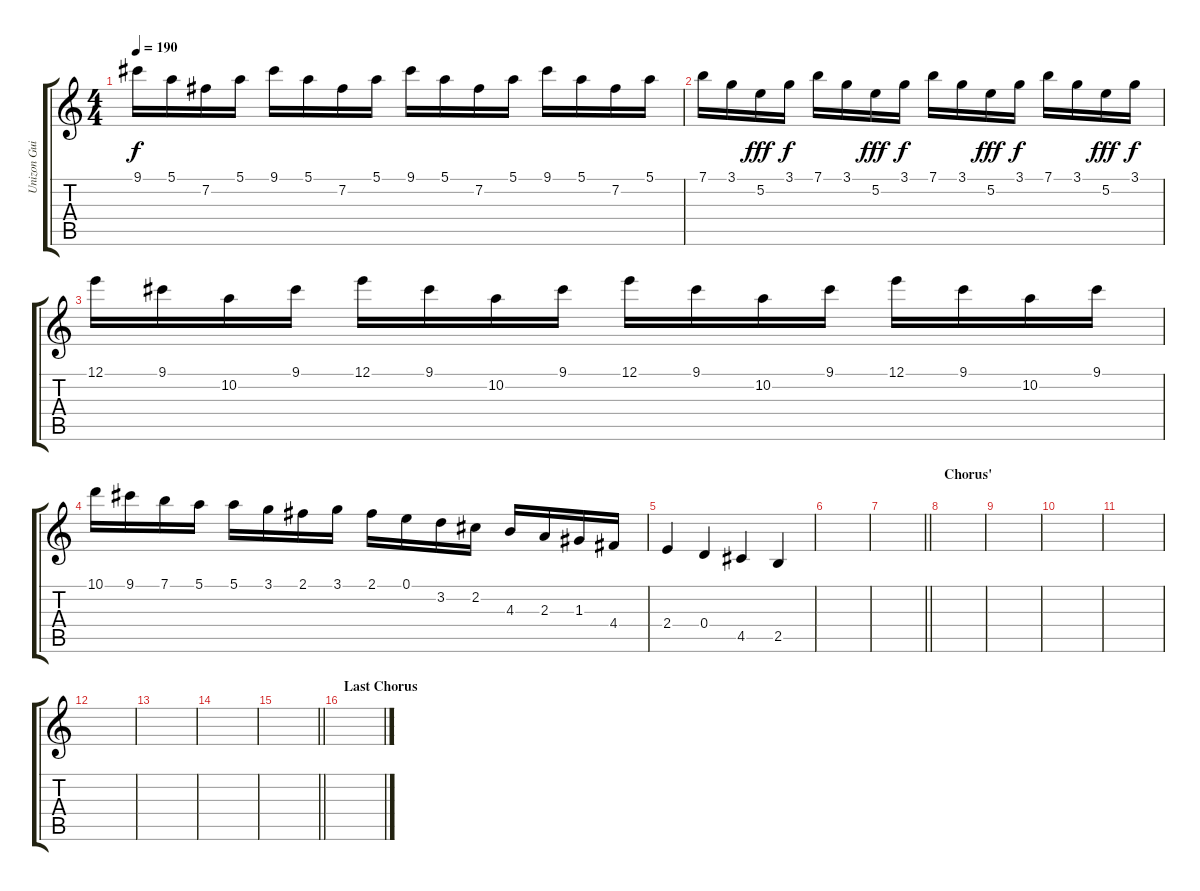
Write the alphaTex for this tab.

\track ("Unizon Guitar" "Unizon Gui") {instrument overdrivenguitar}
\staff {score tabs}
\tuning (E4 B3 G3 D3 A2 E2) {hide}
\ts (4 4)
\tempo 190
\clef g2
\ks c
9.1.16{dy f} 5.1.16 7.2.16 5.1.16 9.1.16 5.1.16 7.2.16 5.1.16 9.1.16 5.1.16 7.2.16 5.1.16 9.1.16 5.1.16 7.2.16 5.1.16 |
7.1.16 3.1.16 5.2.16{dy fff} 3.1.16{dy f} 7.1.16 3.1.16 5.2.16{dy fff} 3.1.16{dy f} 7.1.16 3.1.16 5.2.16{dy fff} 3.1.16{dy f} 7.1.16 3.1.16 5.2.16{dy fff} 3.1.16{dy f} |
12.1.16 9.1.16 10.2.16 9.1.16 12.1.16 9.1.16 10.2.16 9.1.16 12.1.16 9.1.16 10.2.16 9.1.16 12.1.16 9.1.16 10.2.16 9.1.16 |
10.1.16 9.1.16 7.1.16 5.1.16 5.1.16 3.1.16 2.1.16 3.1.16 2.1.16 0.1.16 3.2.16 2.2.16 4.3.16 2.3.16 1.3.16 4.4.16 |
2.4.4 0.4.4 4.5.4 2.5.4 |
|
\barLineRight lightlight
|
\section ("" "Chorus'")
|
|
|
|
|
|
|
\barLineRight lightlight
|
\section ("" "Last Chorus")
